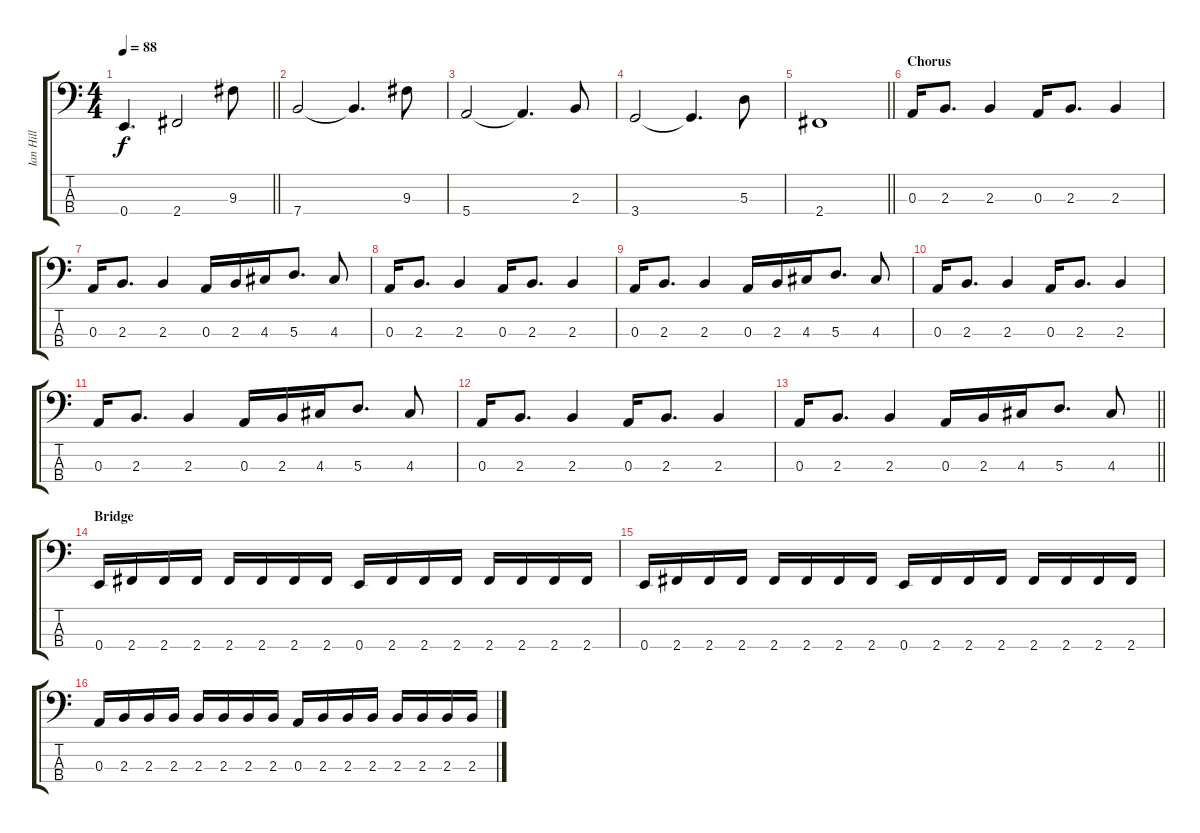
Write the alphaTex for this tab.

\track ("Ian Hill" "Ian Hill") {instrument electricbasspick}
\staff {score tabs}
\tuning (G2 D2 A1 E1) {hide}
\ts (4 4)
\tempo 88
\clef f4
\barLineRight lightlight
\ks c
0.4.4{d dy f} 2.4.2 9.3.8 |
7.4.2 7.4{t}.4{d} 9.3.8 |
5.4.2 5.4{t}.4{d} 2.3.8 |
3.4.2 3.4{t}.4{d} 5.3.8 |
\barLineRight lightlight
2.4.1 |
\section ("" "Chorus")
0.3.16 2.3.8{d} 2.3.4 0.3.16 2.3.8{d} 2.3.4 |
0.3.16 2.3.8{d} 2.3.4 0.3.16 2.3.16 4.3.16 5.3.8{d} 4.3.8 |
0.3.16 2.3.8{d} 2.3.4 0.3.16 2.3.8{d} 2.3.4 |
0.3.16 2.3.8{d} 2.3.4 0.3.16 2.3.16 4.3.16 5.3.8{d} 4.3.8 |
0.3.16 2.3.8{d} 2.3.4 0.3.16 2.3.8{d} 2.3.4 |
0.3.16 2.3.8{d} 2.3.4 0.3.16 2.3.16 4.3.16 5.3.8{d} 4.3.8 |
0.3.16 2.3.8{d} 2.3.4 0.3.16 2.3.8{d} 2.3.4 |
\barLineRight lightlight
0.3.16 2.3.8{d} 2.3.4 0.3.16 2.3.16 4.3.16 5.3.8{d} 4.3.8 |
\section ("" "Bridge")
0.4.16 2.4.16 2.4.16 2.4.16 2.4.16 2.4.16 2.4.16 2.4.16 0.4.16 2.4.16 2.4.16 2.4.16 2.4.16 2.4.16 2.4.16 2.4.16 |
0.4.16 2.4.16 2.4.16 2.4.16 2.4.16 2.4.16 2.4.16 2.4.16 0.4.16 2.4.16 2.4.16 2.4.16 2.4.16 2.4.16 2.4.16 2.4.16 |
0.3.16 2.3.16 2.3.16 2.3.16 2.3.16 2.3.16 2.3.16 2.3.16 0.3.16 2.3.16 2.3.16 2.3.16 2.3.16 2.3.16 2.3.16 2.3.16
